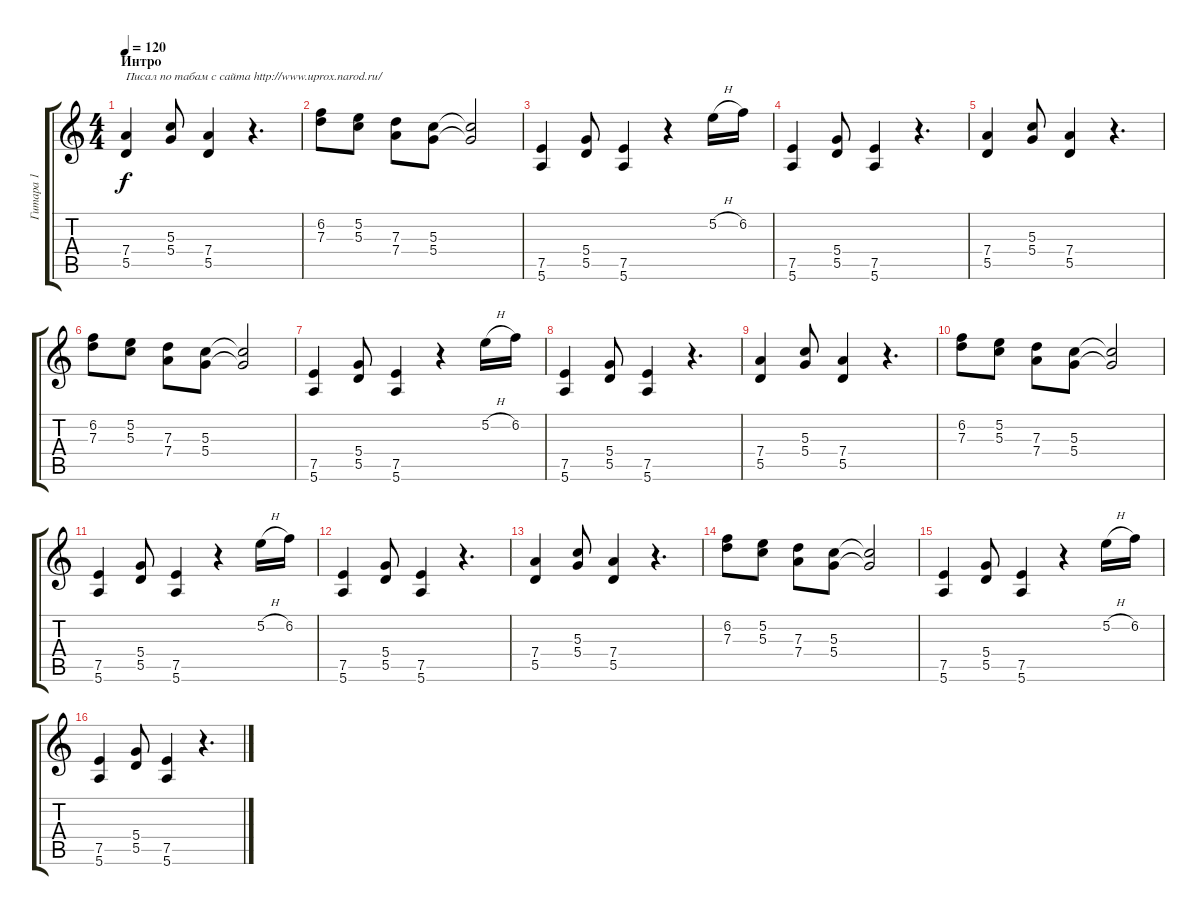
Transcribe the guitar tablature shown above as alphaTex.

\track ("Гитара 1" "Гитара 1") {instrument distortionguitar}
\staff {score tabs}
\tuning (E4 B3 G3 D3 A2 E2) {hide}
\ts (4 4)
\section ("" "Интро")
\tempo 120
\clef g2
\ks c
(7.4 5.5).4{txt "Писал по табам с сайта http://www.uprox.narod.ru/" dy f instrument distortionguitar} (5.3 5.4).8 (7.4 5.5).4 r.4{d} |
(6.2 7.3).8 (5.2 5.3).8 (7.3 7.4).8 (5.3 5.4).8 (5.3{t} 5.4{t}).2 |
(7.5 5.6).4 (5.4 5.5).8 (7.5 5.6).4 r.4 5.2{h}.16 6.2.16 |
(7.5 5.6).4 (5.4 5.5).8 (7.5 5.6).4 r.4{d} |
(7.4 5.5).4 (5.3 5.4).8 (7.4 5.5).4 r.4{d} |
(6.2 7.3).8 (5.2 5.3).8 (7.3 7.4).8 (5.3 5.4).8 (5.3{t} 5.4{t}).2 |
(7.5 5.6).4 (5.4 5.5).8 (7.5 5.6).4 r.4 5.2{h}.16 6.2.16 |
(7.5 5.6).4 (5.4 5.5).8 (7.5 5.6).4 r.4{d} |
(7.4 5.5).4 (5.3 5.4).8 (7.4 5.5).4 r.4{d} |
(6.2 7.3).8 (5.2 5.3).8 (7.3 7.4).8 (5.3 5.4).8 (5.3{t} 5.4{t}).2 |
(7.5 5.6).4 (5.4 5.5).8 (7.5 5.6).4 r.4 5.2{h}.16 6.2.16 |
(7.5 5.6).4 (5.4 5.5).8 (7.5 5.6).4 r.4{d} |
(7.4 5.5).4 (5.3 5.4).8 (7.4 5.5).4 r.4{d} |
(6.2 7.3).8 (5.2 5.3).8 (7.3 7.4).8 (5.3 5.4).8 (5.3{t} 5.4{t}).2 |
(7.5 5.6).4 (5.4 5.5).8 (7.5 5.6).4 r.4 5.2{h}.16 6.2.16 |
(7.5 5.6).4 (5.4 5.5).8 (7.5 5.6).4 r.4{d}
